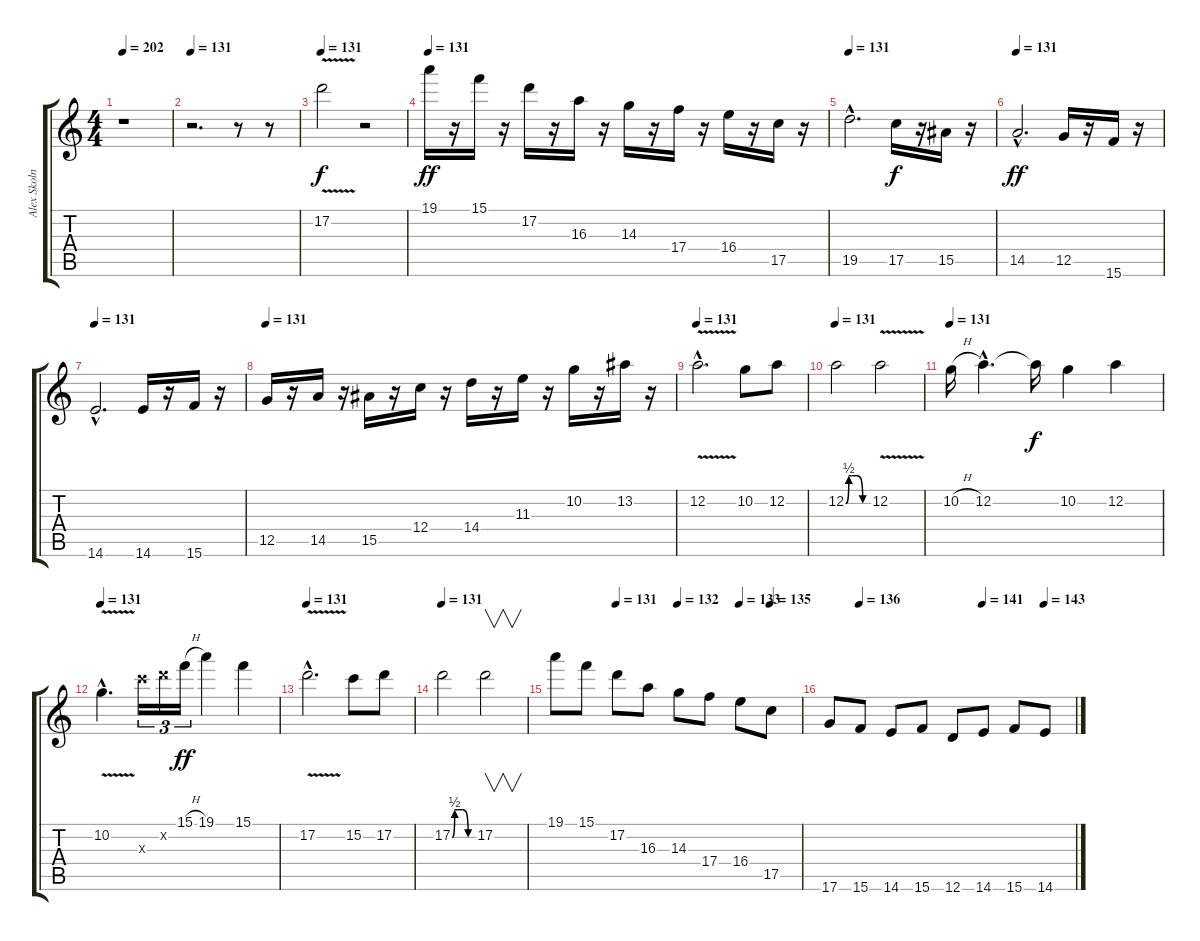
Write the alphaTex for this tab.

\track ("Alex Skolnick Lead" "Alex Skoln") {instrument distortionguitar}
\staff {score tabs}
\tuning (D4 A3 F3 C3 G2 D2) {hide}
\ts (4 4)
\tempo 202
\tempo 131
\tempo 202
\clef g2
\ks c
r.1{dy f instrument overdrivenguitar} |
\tempo 131
r.2{d} r.8 r.8 |
\tempo 131
17.2{v}.2 r.2 |
\tempo 131
19.1.16{dy ff} r.16 15.1.16 r.16 17.2.16 r.16 16.3.16 r.16 14.3.16 r.16 17.4.16 r.16 16.4.16 r.16 17.5.16 r.16 |
\tempo 131
19.5{hac}.2{d} 17.5.16{dy f} r.16 15.5.16 r.16 |
\tempo 131
14.5{hac}.2{d dy ff} 12.5.16 r.16 15.6.16 r.16 |
\tempo 131
14.6{hac}.2{d} 14.6.16 r.16 15.6.16 r.16 |
\tempo 131
12.5.16 r.16 14.5.16 r.16 15.5.16 r.16 12.4.16 r.16 14.4.16 r.16 11.3.16 r.16 10.2.16 r.16 13.2.16 r.16 |
\tempo 131
12.2{v hac}.2{d instrument distortionguitar} 10.2.8 12.2.8 |
\tempo 131
12.2{be (custom 0 0 8 2 15 2 30 2 45 0 60 0)}.2 12.2{v}.2 |
\tempo 131
10.2{h}.16 12.2{hac}.4{d} 12.2{t}.16{dy f} 10.2.4 12.2.4 |
\tempo 131
10.2{v hac}.4{d} 19.3{x}.16{tu (3 2)} 17.2{x}.16{tu (3 2)} 15.1{h}.16{tu (3 2) dy ff} 19.1.4 15.1.4 |
\tempo 131
17.2{v hac}.2{d} 15.2.8 17.2.8 |
\tempo 131
17.2{be (custom 0 0 7 2 15 2 30 2 45 0 60 0)}.2 17.2.2{v} |
\tempo (131 0.25)
\tempo (132 0.5)
\tempo (133 0.75)
\tempo (135 0.875)
19.1.8 15.1.8 17.2.8 16.3.8 14.3.8 17.4.8 16.4.8 17.5.8 |
\tempo (136 0.125)
\tempo (141 0.625)
\tempo (143 0.875)
17.6.8 15.6.8 14.6.8 15.6.8 12.6.8 14.6.8 15.6.8 14.6.8
